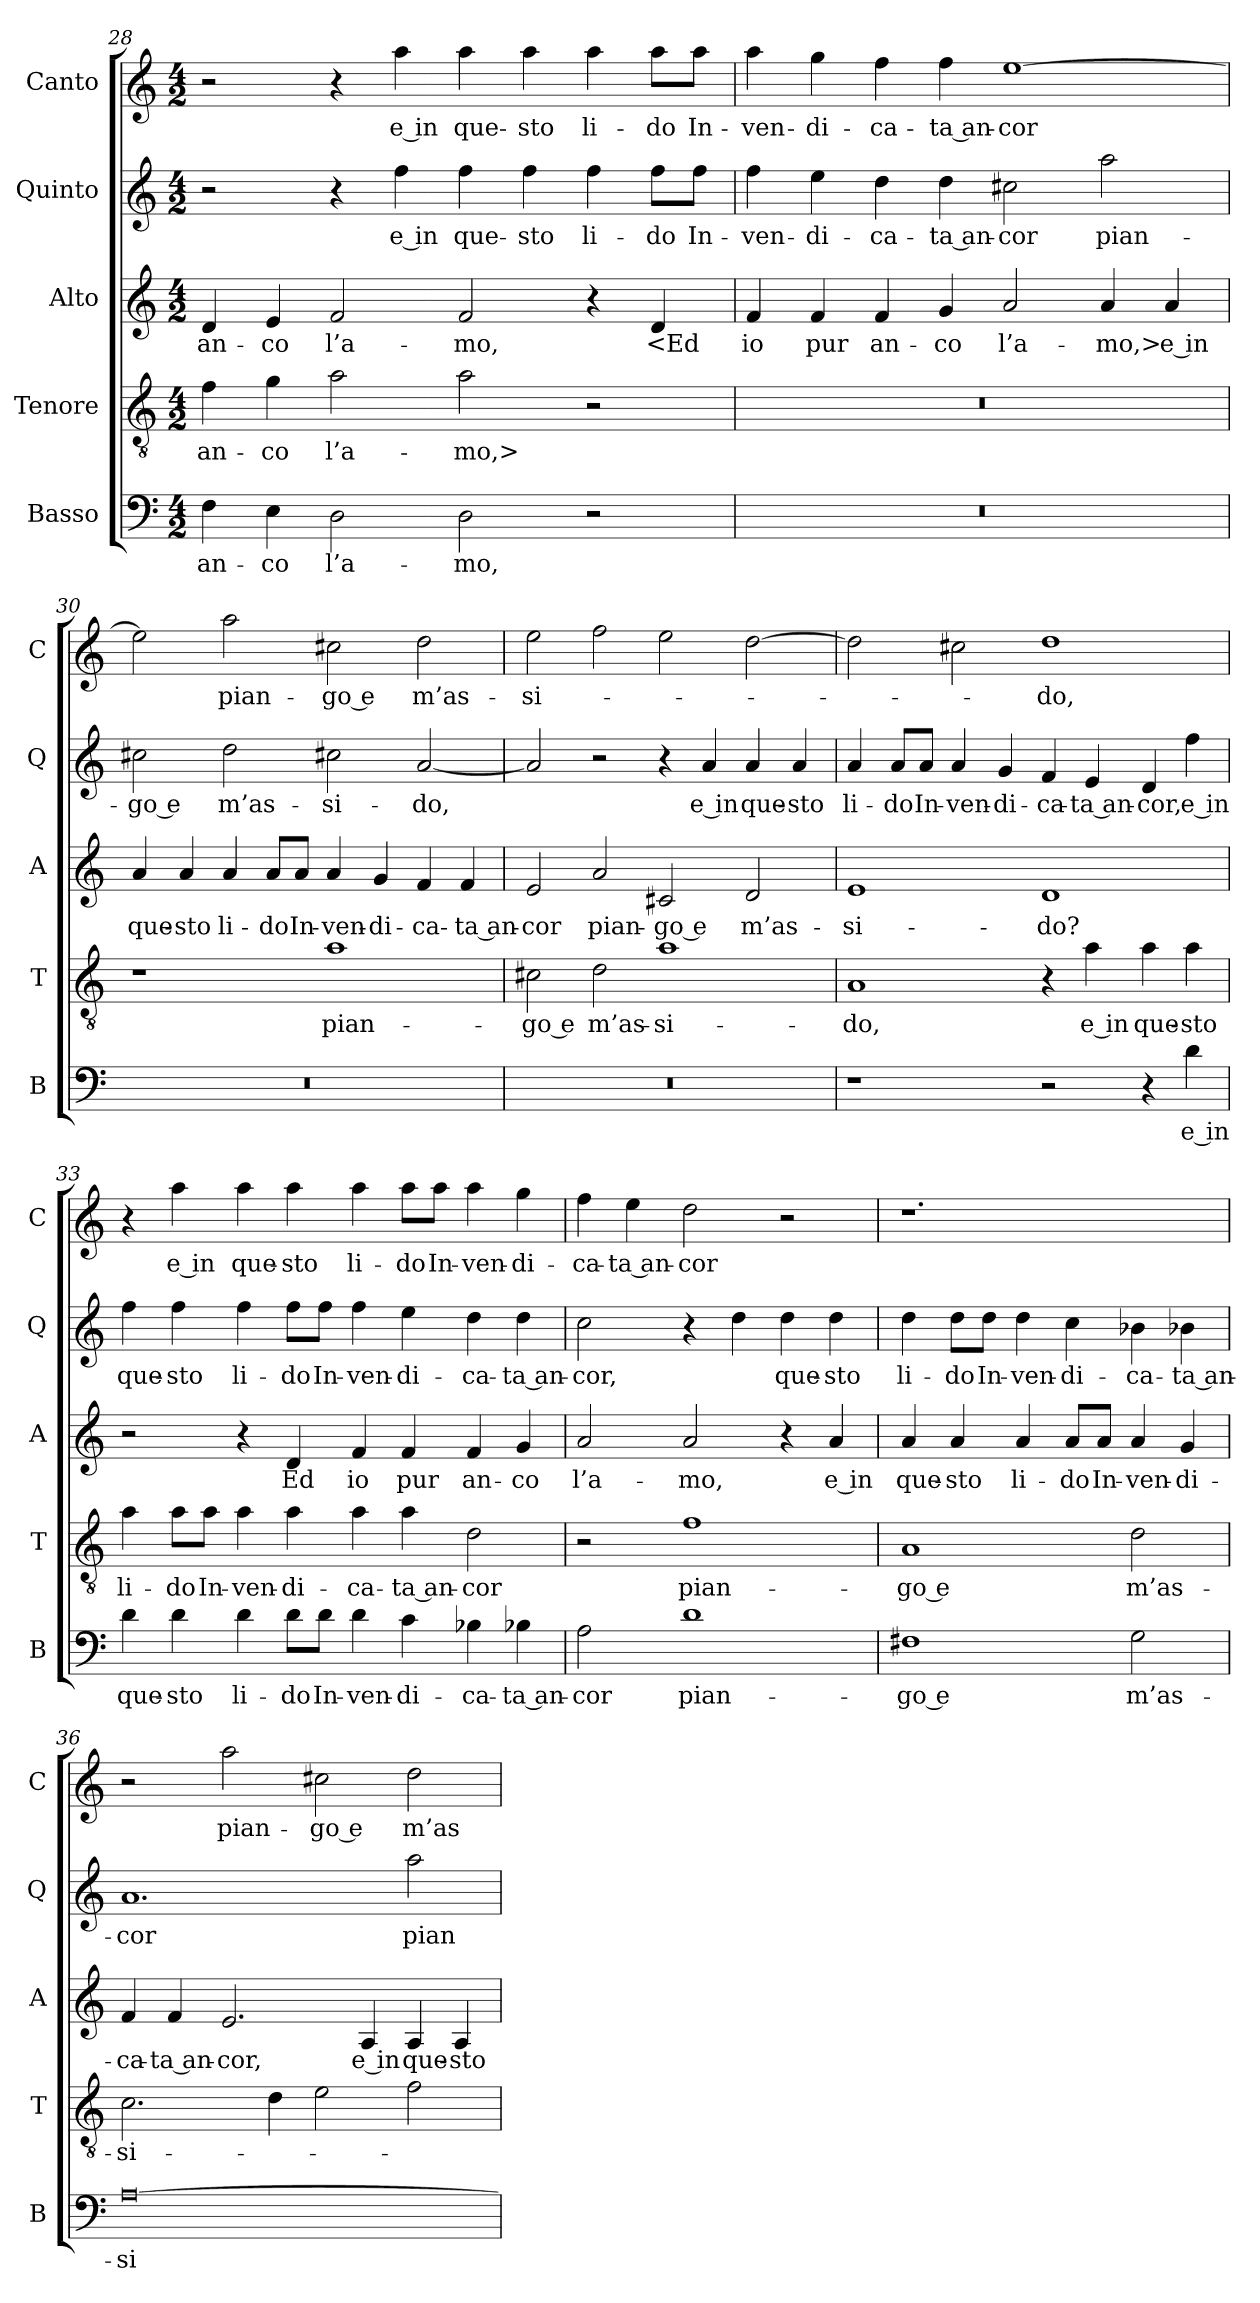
**kern	**text	**kern	**text	**kern	**text	**kern	**text	**kern	**text
*part5	*part5	*part4	*part4	*part3	*part3	*part2	*part2	*part1	*part1
*staff5	*staff5	*staff4	*staff4	*staff3	*staff3	*staff2	*staff2	*staff1	*staff1
*I"Basso	*	*I"Tenore	*	*I"Alto	*	*I"Quinto	*	*I"Canto	*
*I'B	*	*I'T	*	*I'A	*	*I'Q	*	*I'C	*
*clefF4	*	*clefGv2	*	*clefG2	*	*clefG2	*	*clefG2	*
*k[]	*	*k[]	*	*k[]	*	*k[]	*	*k[]	*
*C:	*	*C:	*	*C:	*	*C:	*	*C:	*
*M4/2	*	*M4/2	*	*M4/2	*	*M4/2	*	*M4/2	*
=28	=28	=28	=28	=28	=28	=28	=28	=28	=28
4F	an-	4f	an-	4d	an-	2r	.	2r	.
4E	-co	4g	-co	4e	-co	.	.	.	.
2D	l’a-	2a	l’a-	2f	l’a-	4r	.	4r	.
.	.	.	.	.	.	4ff	e in	4aa	e in
2D	-mo,	2a	-mo,>	2f	-mo,	4ff	que-	4aa	que-
.	.	.	.	.	.	4ff	-sto	4aa	-sto
2r	.	2r	.	4r	.	4ff	li-	4aa	li-
.	.	.	.	4d	<Ed	8ff\L	-do	8aa\L	-do
.	.	.	.	.	.	8ff\J	In-	8aa\J	In-
=29	=29	=29	=29	=29	=29	=29	=29	=29	=29
0r	.	0r	.	4f	io	4ff	-ven-	4aa	-ven-
.	.	.	.	4f	pur	4ee	-di-	4gg	-di-
.	.	.	.	4f	an-	4dd	-ca-	4ff	-ca-
.	.	.	.	4g	-co	4dd	-ta an-	4ff	-ta an-
.	.	.	.	2a	l’a-	2cc#X	-cor	[1ee	-cor
.	.	.	.	4a	-mo,>	2aa	pian-	.	.
.	.	.	.	4a	e in	.	.	.	.
=30	=30	=30	=30	=30	=30	=30	=30	=30	=30
0r	.	1r	.	4a	que-	2cc#X	-go e	2ee]	.
.	.	.	.	4a	-sto	.	.	.	.
.	.	.	.	4a	li-	2dd	m’as-	2aa	pian-
.	.	.	.	8a/L	-do	.	.	.	.
.	.	.	.	8a/J	In-	.	.	.	.
.	.	1a	pian-	4a	-ven-	2cc#X	-si-	2cc#X	-go e
.	.	.	.	4g	-di-	.	.	.	.
.	.	.	.	4f	-ca-	[2a	-do,	2dd	m’as-
.	.	.	.	4f	-ta an-	.	.	.	.
=31	=31	=31	=31	=31	=31	=31	=31	=31	=31
0r	.	2c#X	-go e	2e	-cor	2a]	.	2ee	-si-
.	.	2d	m’as-	2a	pian-	2r	.	2ff	.
.	.	1a	-si-	2c#X	-go e	4r	.	2ee	.
.	.	.	.	.	.	4a	e in	.	.
.	.	.	.	2d	m’as-	4a	que-	[2dd	.
.	.	.	.	.	.	4a	-sto	.	.
=32	=32	=32	=32	=32	=32	=32	=32	=32	=32
1r	.	1A	-do,	1e	-si-	4a	li-	2dd]	.
.	.	.	.	.	.	8a/L	-do	.	.
.	.	.	.	.	.	8a/J	In-	.	.
.	.	.	.	.	.	4a	-ven-	2cc#X	.
.	.	.	.	.	.	4g	-di-	.	.
2r	.	4r	.	1d	-do?	4f	-ca-	1dd	-do,
.	.	4a	e in	.	.	4e	-ta an-	.	.
4r	.	4a	que-	.	.	4d	-cor,	.	.
4d	e in	4a	-sto	.	.	4ff	e in	.	.
=33	=33	=33	=33	=33	=33	=33	=33	=33	=33
4d	que-	4a	li-	2r	.	4ff	que-	4r	.
4d	-sto	8a\L	-do	.	.	4ff	-sto	4aa	e in
.	.	8a\J	In-	.	.	.	.	.	.
4d	li-	4a	-ven-	4r	.	4ff	li-	4aa	que-
8d\L	-do	4a	-di-	4d	Ed	8ff\L	-do	4aa	-sto
8d\J	In-	.	.	.	.	8ff\J	In-	.	.
4d	-ven-	4a	-ca-	4f	io	4ff	-ven-	4aa	li-
4c	-di-	4a	-ta an-	4f	pur	4ee	-di-	8aa\L	-do
.	.	.	.	.	.	.	.	8aa\J	In-
4B-X	-ca-	2d	-cor	4f	an-	4dd	-ca-	4aa	-ven-
4B-X	-ta an-	.	.	4g	-co	4dd	-ta an-	4gg	-di-
=34	=34	=34	=34	=34	=34	=34	=34	=34	=34
2A	-cor	2r	.	2a	l’a-	2cc	-cor,	4ff	-ca-
.	.	.	.	.	.	.	.	4ee	-ta an-
1d	pian-	1f	pian-	2a	-mo,	4r	.	2dd	-cor
.	.	.	.	.	.	4dd	.	.	.
.	.	.	.	4r	.	4dd	que-	2r	.
.	.	.	.	4a	e in	4dd	-sto	.	.
=35	=35	=35	=35	=35	=35	=35	=35	=35	=35
1F#X	-go e	1A	-go e	4a	que-	4dd	li-	1.r	.
.	.	.	.	4a	-sto	8dd\L	-do	.	.
.	.	.	.	.	.	8dd\J	In-	.	.
.	.	.	.	4a	li-	4dd	-ven-	.	.
.	.	.	.	8a/L	-do	4cc	-di-	.	.
.	.	.	.	8a/J	In-	.	.	.	.
2G	m’as-	2d	m’as-	4a	-ven-	4b-X	-ca-	.	.
.	.	.	.	4g	-di-	4b-X	-ta an-	.	.
=36	=36	=36	=36	=36	=36	=36	=36	=36	=36
[0A	-si-	2.c	-si-	4f	-ca-	1.a	-cor	2r	.
.	.	.	.	4f	-ta an-	.	.	.	.
.	.	.	.	2.e	-cor,	.	.	2aa	pian-
.	.	4d	.	.	.	.	.	.	.
.	.	2e	.	.	.	.	.	2cc#X	-go e
.	.	.	.	4A	e in	.	.	.	.
.	.	2f	.	4A	que-	2aa	pian-	2dd	m’as-
.	.	.	.	4A	-sto	.	.	.	.
=	=	=	=	=	=	=	=	=	=
*-	*-	*-	*-	*-	*-	*-	*-	*-	*-
